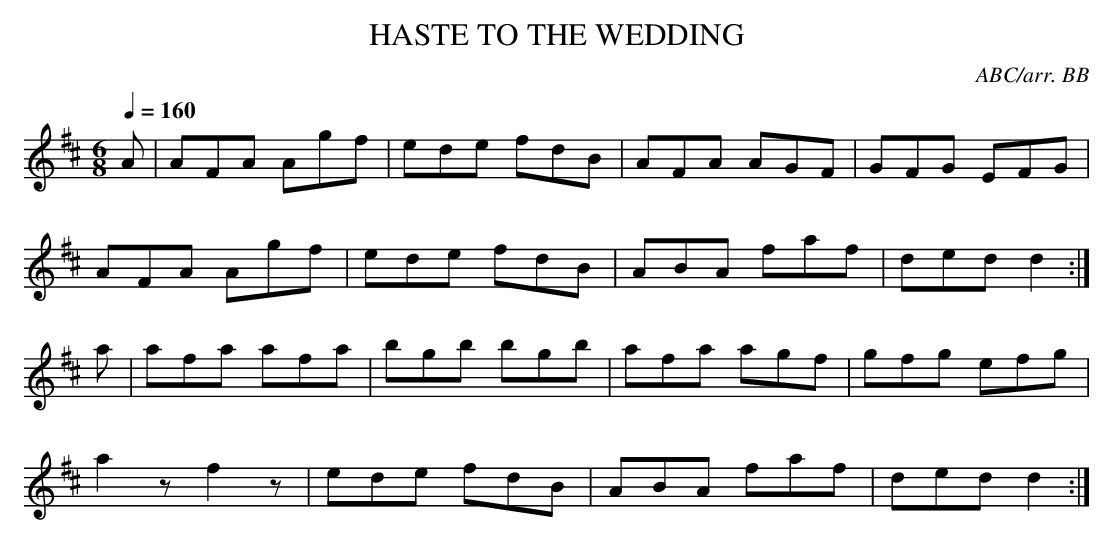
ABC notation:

X:1
T:HASTE TO THE WEDDING
C:ABC/arr. BB
M:6/8
L:1/8
Q:1/4=160
K:D
A|AFA Agf|ede fdB|AFA AGF|GFG EFG|
AFA Agf|ede fdB|ABA faf|ded d2 :|
a|afa afa|bgb bgb|afa agf|gfg efg|
a2z f2z|ede fdB|ABA faf|ded d2 :|
